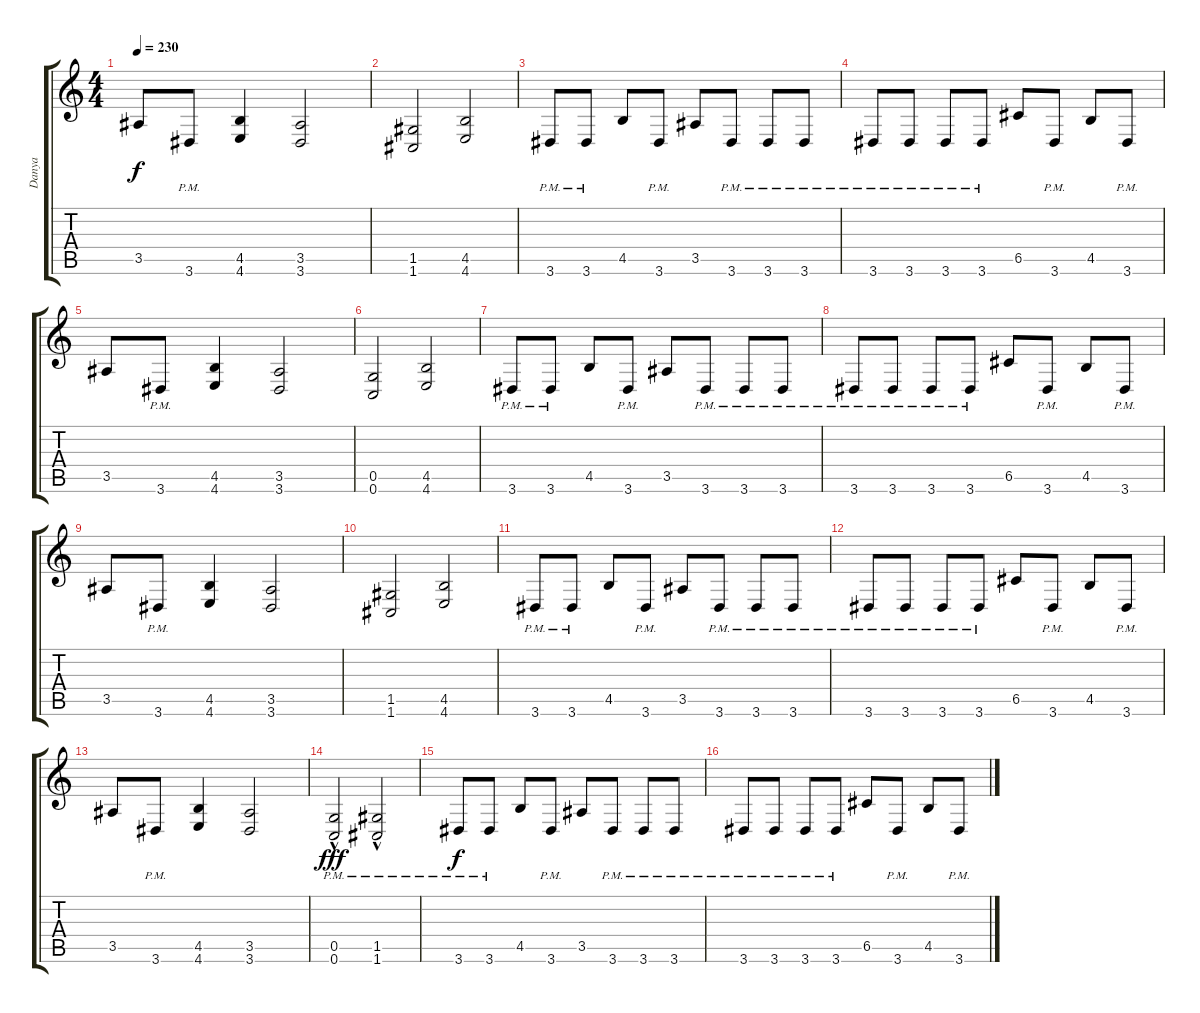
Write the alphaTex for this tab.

\track ("Danya" "Danya") {instrument distortionguitar}
\staff {score tabs}
\tuning (D4 A3 F3 C3 G2 C2) {hide}
\ts (4 4)
\tempo 230
\clef g2
\ks c
3.5.8{dy f} 3.6{pm}.8 (4.5 4.6).4 (3.5 3.6).2 |
(1.5 1.6).2 (4.5 4.6).2 |
3.6{pm}.8 3.6{pm}.8 4.5.8 3.6{pm}.8 3.5.8 3.6{pm}.8 3.6{pm}.8 3.6{pm}.8 |
3.6{pm}.8 3.6{pm}.8 3.6{pm}.8 3.6{pm}.8 6.5.8 3.6{pm}.8 4.5.8 3.6{pm}.8 |
3.5.8 3.6{pm}.8 (4.5 4.6).4 (3.5 3.6).2 |
(0.5 0.6).2 (4.5 4.6).2 |
3.6{pm}.8 3.6{pm}.8 4.5.8 3.6{pm}.8 3.5.8 3.6{pm}.8 3.6{pm}.8 3.6{pm}.8 |
3.6{pm}.8 3.6{pm}.8 3.6{pm}.8 3.6{pm}.8 6.5.8 3.6{pm}.8 4.5.8 3.6{pm}.8 |
3.5.8 3.6{pm}.8 (4.5 4.6).4 (3.5 3.6).2 |
(1.5 1.6).2 (4.5 4.6).2 |
3.6{pm}.8 3.6{pm}.8 4.5.8 3.6{pm}.8 3.5.8 3.6{pm}.8 3.6{pm}.8 3.6{pm}.8 |
3.6{pm}.8 3.6{pm}.8 3.6{pm}.8 3.6{pm}.8 6.5.8 3.6{pm}.8 4.5.8 3.6{pm}.8 |
3.5.8 3.6{pm}.8 (4.5 4.6).4 (3.5 3.6).2 |
(0.5{hac pm} 0.6{hac pm}).2{dy fff} (1.5{hac pm} 1.6{hac pm}).2 |
3.6{pm}.8{dy f} 3.6{pm}.8 4.5.8 3.6{pm}.8 3.5.8 3.6{pm}.8 3.6{pm}.8 3.6{pm}.8 |
3.6{pm}.8 3.6{pm}.8 3.6{pm}.8 3.6{pm}.8 6.5.8 3.6{pm}.8 4.5.8 3.6{pm}.8
